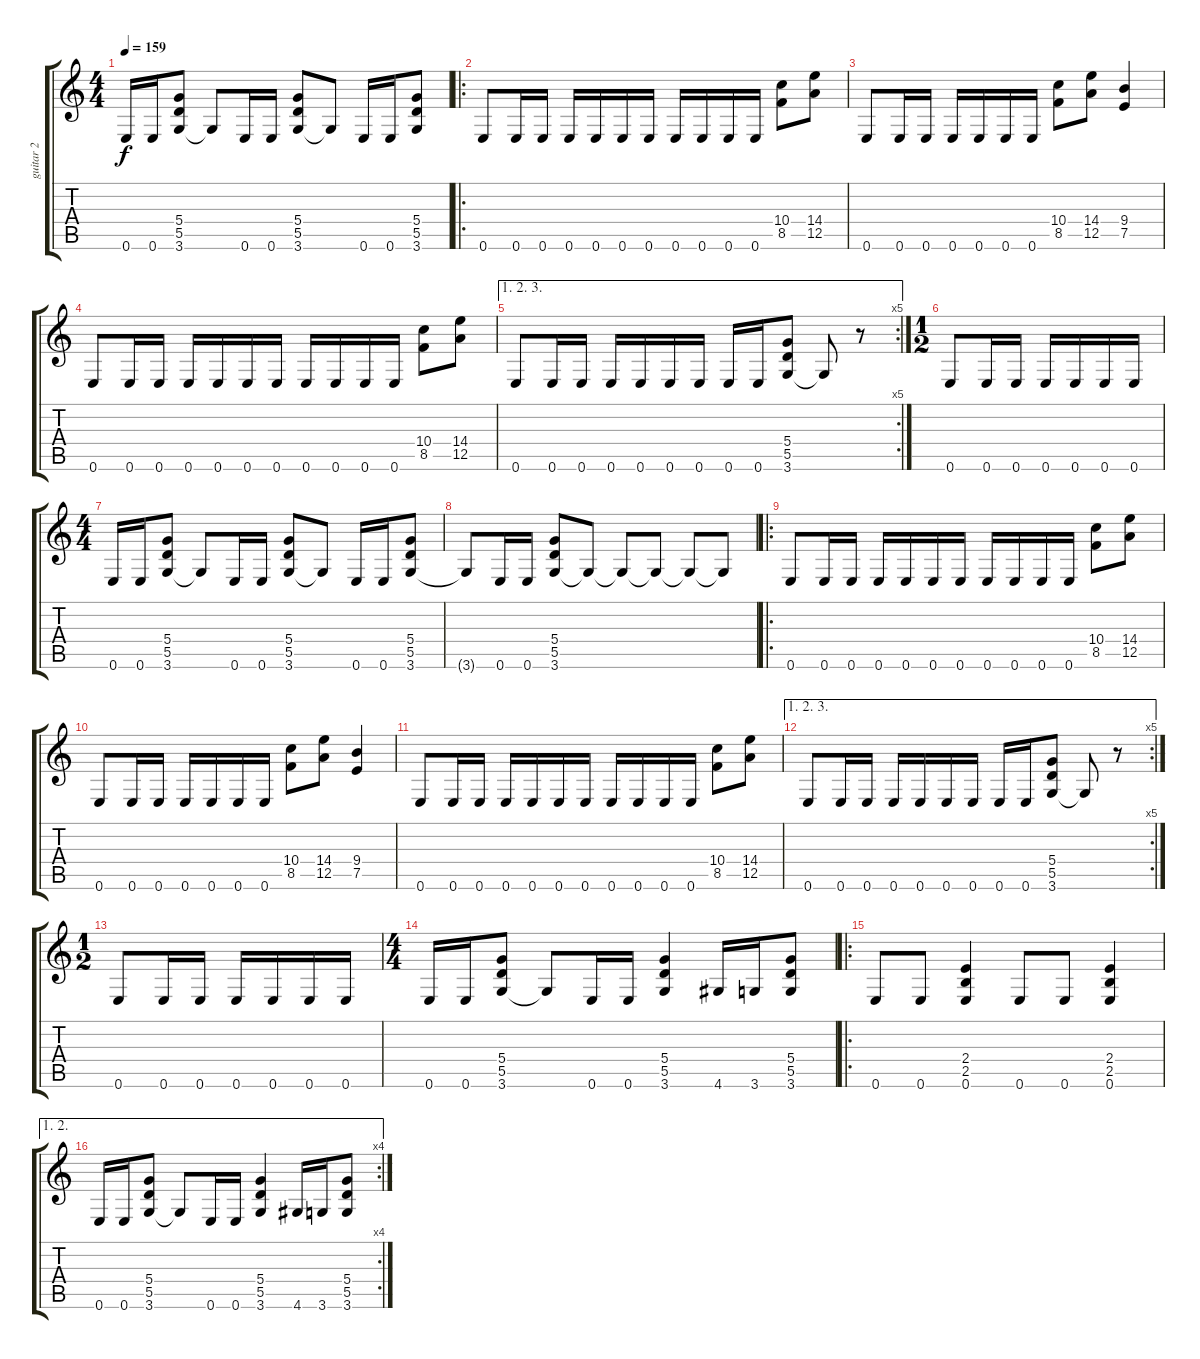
\track ("guitar 2" "guitar 2") {instrument distortionguitar}
\staff {score tabs}
\tuning (E4 B3 G3 D3 A2 E2) {hide}
\ts (4 4)
\tempo 159
\clef g2
\ks c
0.6.16{dy f instrument distortionguitar} 0.6.16 (5.4 5.5 3.6).8 3.6{t}.8 0.6.16 0.6.16 (5.4 5.5 3.6).8 3.6{t}.8 0.6.16 0.6.16 (5.4 5.5 3.6).8 |
\ro
0.6.8 0.6.16 0.6.16 0.6.16 0.6.16 0.6.16 0.6.16 0.6.16 0.6.16 0.6.16 0.6.16 (10.4 8.5).8 (14.4 12.5).8 |
0.6.8 0.6.16 0.6.16 0.6.16 0.6.16 0.6.16 0.6.16 (10.4 8.5).8 (14.4 12.5).8 (9.4 7.5).4 |
0.6.8 0.6.16 0.6.16 0.6.16 0.6.16 0.6.16 0.6.16 0.6.16 0.6.16 0.6.16 0.6.16 (10.4 8.5).8 (14.4 12.5).8 |
\ae (1 2 3)
\rc 5
0.6.8 0.6.16 0.6.16 0.6.16 0.6.16 0.6.16 0.6.16 0.6.16 0.6.16 (5.4 5.5 3.6).8 3.6{t}.8 r.8 |
\ts (1 2)
0.6.8 0.6.16 0.6.16 0.6.16 0.6.16 0.6.16 0.6.16 |
\ts (4 4)
0.6.16 0.6.16 (5.4 5.5 3.6).8 3.6{t}.8 0.6.16 0.6.16 (5.4 5.5 3.6).8 3.6{t}.8 0.6.16 0.6.16 (5.4 5.5 3.6).8 |
3.6{t}.8 0.6.16 0.6.16 (5.4 5.5 3.6).8 3.6{t}.8 3.6{t}.8 3.6{t}.8 3.6{t}.8 3.6{t}.8 |
\ro
0.6.8 0.6.16 0.6.16 0.6.16 0.6.16 0.6.16 0.6.16 0.6.16 0.6.16 0.6.16 0.6.16 (10.4 8.5).8 (14.4 12.5).8 |
0.6.8 0.6.16 0.6.16 0.6.16 0.6.16 0.6.16 0.6.16 (10.4 8.5).8 (14.4 12.5).8 (9.4 7.5).4 |
0.6.8 0.6.16 0.6.16 0.6.16 0.6.16 0.6.16 0.6.16 0.6.16 0.6.16 0.6.16 0.6.16 (10.4 8.5).8 (14.4 12.5).8 |
\ae (1 2 3)
\rc 5
0.6.8 0.6.16 0.6.16 0.6.16 0.6.16 0.6.16 0.6.16 0.6.16 0.6.16 (5.4 5.5 3.6).8 3.6{t}.8 r.8 |
\ts (1 2)
0.6.8 0.6.16 0.6.16 0.6.16 0.6.16 0.6.16 0.6.16 |
\ts (4 4)
0.6.16 0.6.16 (5.4 5.5 3.6).8 3.6{t}.8 0.6.16 0.6.16 (5.4 5.5 3.6).4 4.6.16 3.6.16 (5.4 5.5 3.6).8 |
\ro
0.6.8 0.6.8 (2.4 2.5 0.6).4 0.6.8 0.6.8 (2.4 2.5 0.6).4 |
\ae (1 2)
\rc 4
0.6.16 0.6.16 (5.4 5.5 3.6).8 3.6{t}.8 0.6.16 0.6.16 (5.4 5.5 3.6).4 4.6.16 3.6.16 (5.4 5.5 3.6).8
